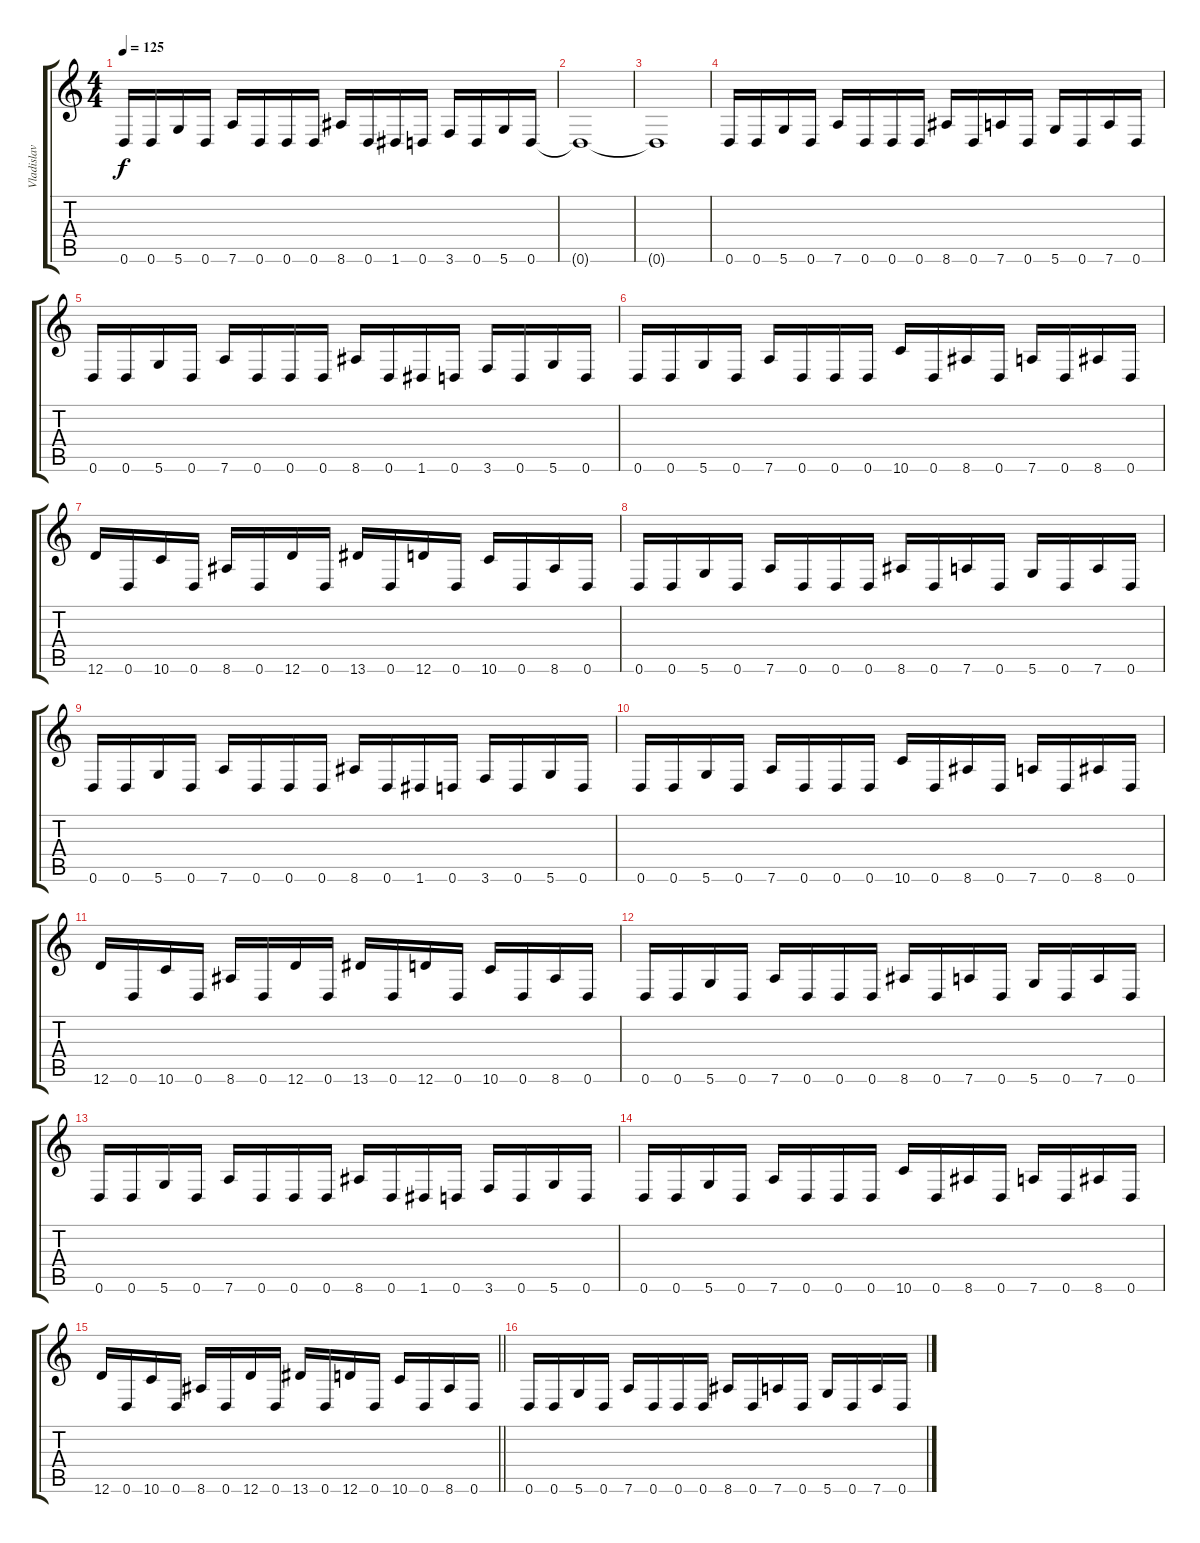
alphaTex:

\track ("Vladislav Nickson" "Vladislav ") {instrument overdrivenguitar}
\staff {score tabs}
\tuning (E4 B3 G3 D3 A2 D2) {hide}
\ts (4 4)
\tempo 125
\clef g2
\ks c
0.6.16{dy f} 0.6.16 5.6.16 0.6.16 7.6.16 0.6.16 0.6.16 0.6.16 8.6.16 0.6.16 1.6.16 0.6.16 3.6.16 0.6.16 5.6.16 0.6.16 |
0.6{t}.1 |
0.6{t}.1 |
0.6.16 0.6.16 5.6.16 0.6.16 7.6.16 0.6.16 0.6.16 0.6.16 8.6.16 0.6.16 7.6.16 0.6.16 5.6.16 0.6.16 7.6.16 0.6.16 |
0.6.16 0.6.16 5.6.16 0.6.16 7.6.16 0.6.16 0.6.16 0.6.16 8.6.16 0.6.16 1.6.16 0.6.16 3.6.16 0.6.16 5.6.16 0.6.16 |
0.6.16 0.6.16 5.6.16 0.6.16 7.6.16 0.6.16 0.6.16 0.6.16 10.6.16 0.6.16 8.6.16 0.6.16 7.6.16 0.6.16 8.6.16 0.6.16 |
12.6.16 0.6.16 10.6.16 0.6.16 8.6.16 0.6.16 12.6.16 0.6.16 13.6.16 0.6.16 12.6.16 0.6.16 10.6.16 0.6.16 8.6.16 0.6.16 |
0.6.16 0.6.16 5.6.16 0.6.16 7.6.16 0.6.16 0.6.16 0.6.16 8.6.16 0.6.16 7.6.16 0.6.16 5.6.16 0.6.16 7.6.16 0.6.16 |
0.6.16 0.6.16 5.6.16 0.6.16 7.6.16 0.6.16 0.6.16 0.6.16 8.6.16 0.6.16 1.6.16 0.6.16 3.6.16 0.6.16 5.6.16 0.6.16 |
0.6.16 0.6.16 5.6.16 0.6.16 7.6.16 0.6.16 0.6.16 0.6.16 10.6.16 0.6.16 8.6.16 0.6.16 7.6.16 0.6.16 8.6.16 0.6.16 |
12.6.16 0.6.16 10.6.16 0.6.16 8.6.16 0.6.16 12.6.16 0.6.16 13.6.16 0.6.16 12.6.16 0.6.16 10.6.16 0.6.16 8.6.16 0.6.16 |
0.6.16 0.6.16 5.6.16 0.6.16 7.6.16 0.6.16 0.6.16 0.6.16 8.6.16 0.6.16 7.6.16 0.6.16 5.6.16 0.6.16 7.6.16 0.6.16 |
0.6.16 0.6.16 5.6.16 0.6.16 7.6.16 0.6.16 0.6.16 0.6.16 8.6.16 0.6.16 1.6.16 0.6.16 3.6.16 0.6.16 5.6.16 0.6.16 |
0.6.16 0.6.16 5.6.16 0.6.16 7.6.16 0.6.16 0.6.16 0.6.16 10.6.16 0.6.16 8.6.16 0.6.16 7.6.16 0.6.16 8.6.16 0.6.16 |
\barLineRight lightlight
12.6.16 0.6.16 10.6.16 0.6.16 8.6.16 0.6.16 12.6.16 0.6.16 13.6.16 0.6.16 12.6.16 0.6.16 10.6.16 0.6.16 8.6.16 0.6.16 |
0.6.16 0.6.16 5.6.16 0.6.16 7.6.16 0.6.16 0.6.16 0.6.16 8.6.16 0.6.16 7.6.16 0.6.16 5.6.16 0.6.16 7.6.16 0.6.16
